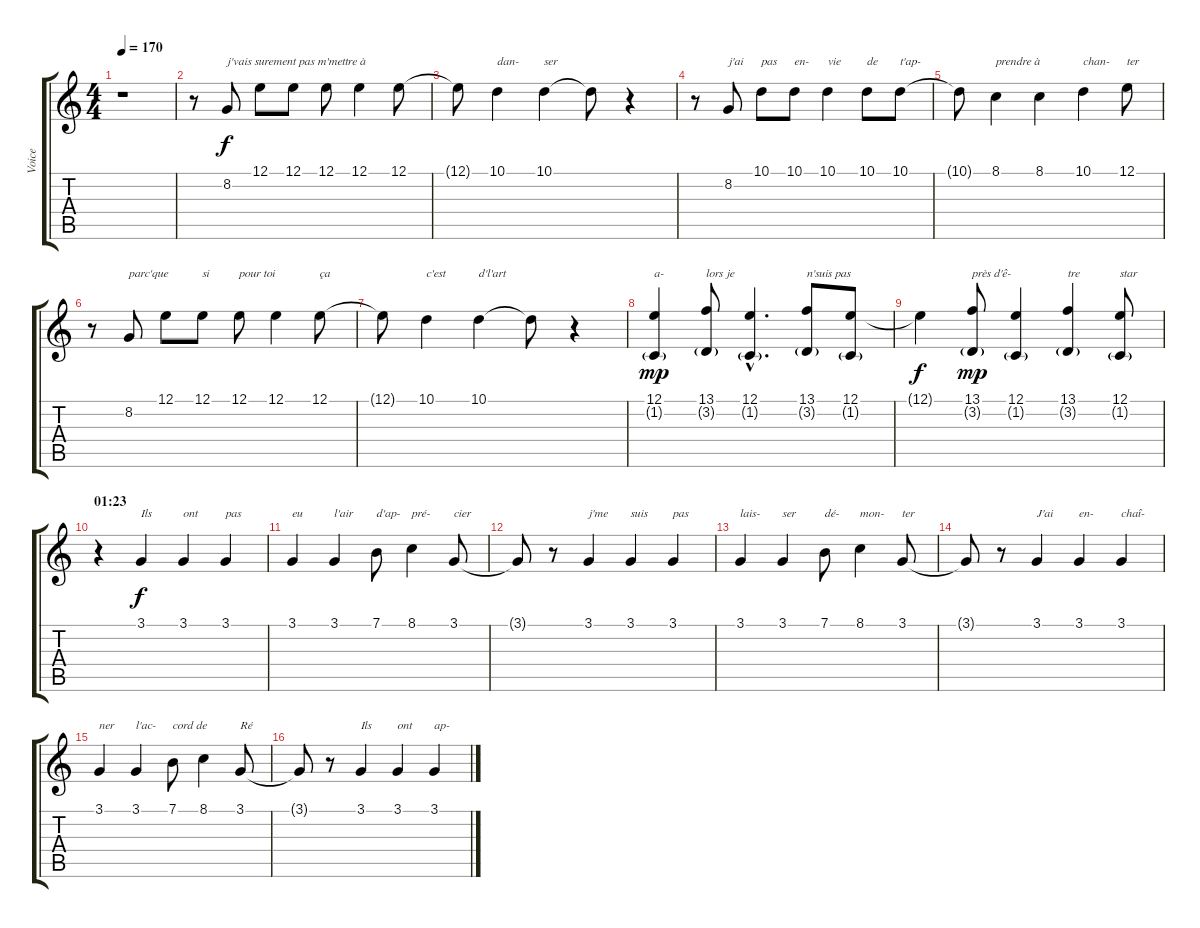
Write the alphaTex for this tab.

\track ("Voice" "Voice") {instrument tenorsax}
\staff {score tabs}
\tuning (E4 B3 G3 D3 A2 E2) {hide}
\ts (4 4)
\tempo 170
\clef g2
\ks c
r.1{dy mp} |
r.8 8.2.8{txt "j'vais surement pas m'mettre à" dy f} 12.1.8 12.1.8 12.1.8 12.1.4 12.1.8 |
12.1{t}.8 10.1.4{txt "dan-"} 10.1.4{txt "ser"} 10.1{t}.8 r.4 |
r.8 8.2.8{txt "j'ai"} 10.1.8{txt "pas"} 10.1.8{txt "en-"} 10.1.4{txt "vie"} 10.1.8{txt "de"} 10.1.8{txt "t'ap-"} |
10.1{t}.8 8.1.4{txt "prendre à"} 8.1.4 10.1.4{txt "chan-"} 12.1.8{txt "ter"} |
r.8 8.2.8{txt "parc'que"} 12.1.8 12.1.8{txt "si"} 12.1.8{txt "pour toi"} 12.1.4 12.1.8{txt "ça"} |
12.1{t}.8 10.1.4{txt "c'est"} 10.1.4{txt "d'l'art"} 10.1{t}.8 r.4 |
(12.1 1.2{g}).4{txt "a-" dy mp} (13.1 3.2{g}).8{txt "lors je"} (12.1{hac} 1.2{g hac}).4{d} (13.1 3.2{g}).8{txt "n'suis pas"} (12.1 1.2{g}).8 |
12.1{t}.4{dy f} (13.1 3.2{g}).8{txt "près d'ê-" dy mp} (12.1 1.2{g}).4 (13.1 3.2{g}).4{txt "tre"} (12.1 1.2{g}).8{txt "star"} |
\section ("" "01:23")
r.4 3.1.4{txt "Ils" dy f} 3.1.4{txt "ont"} 3.1.4{txt "pas"} |
3.1.4{txt "eu"} 3.1.4{txt "l'air"} 7.1.8{txt "d'ap-"} 8.1.4{txt "pré-"} 3.1.8{txt "cier"} |
3.1{t}.8 r.8 3.1.4{txt "j'me"} 3.1.4{txt "suis"} 3.1.4{txt "pas"} |
3.1.4{txt "lais-"} 3.1.4{txt "ser"} 7.1.8{txt "dé-"} 8.1.4{txt "mon-"} 3.1.8{txt "ter"} |
3.1{t}.8 r.8 3.1.4{txt "J'ai"} 3.1.4{txt "en-"} 3.1.4{txt "chaî-"} |
3.1.4{txt "ner"} 3.1.4{txt "l'ac-"} 7.1.8{txt "cord de"} 8.1.4 3.1.8{txt "Ré"} |
3.1{t}.8 r.8 3.1.4{txt "Ils"} 3.1.4{txt "ont"} 3.1.4{txt "ap-"}
